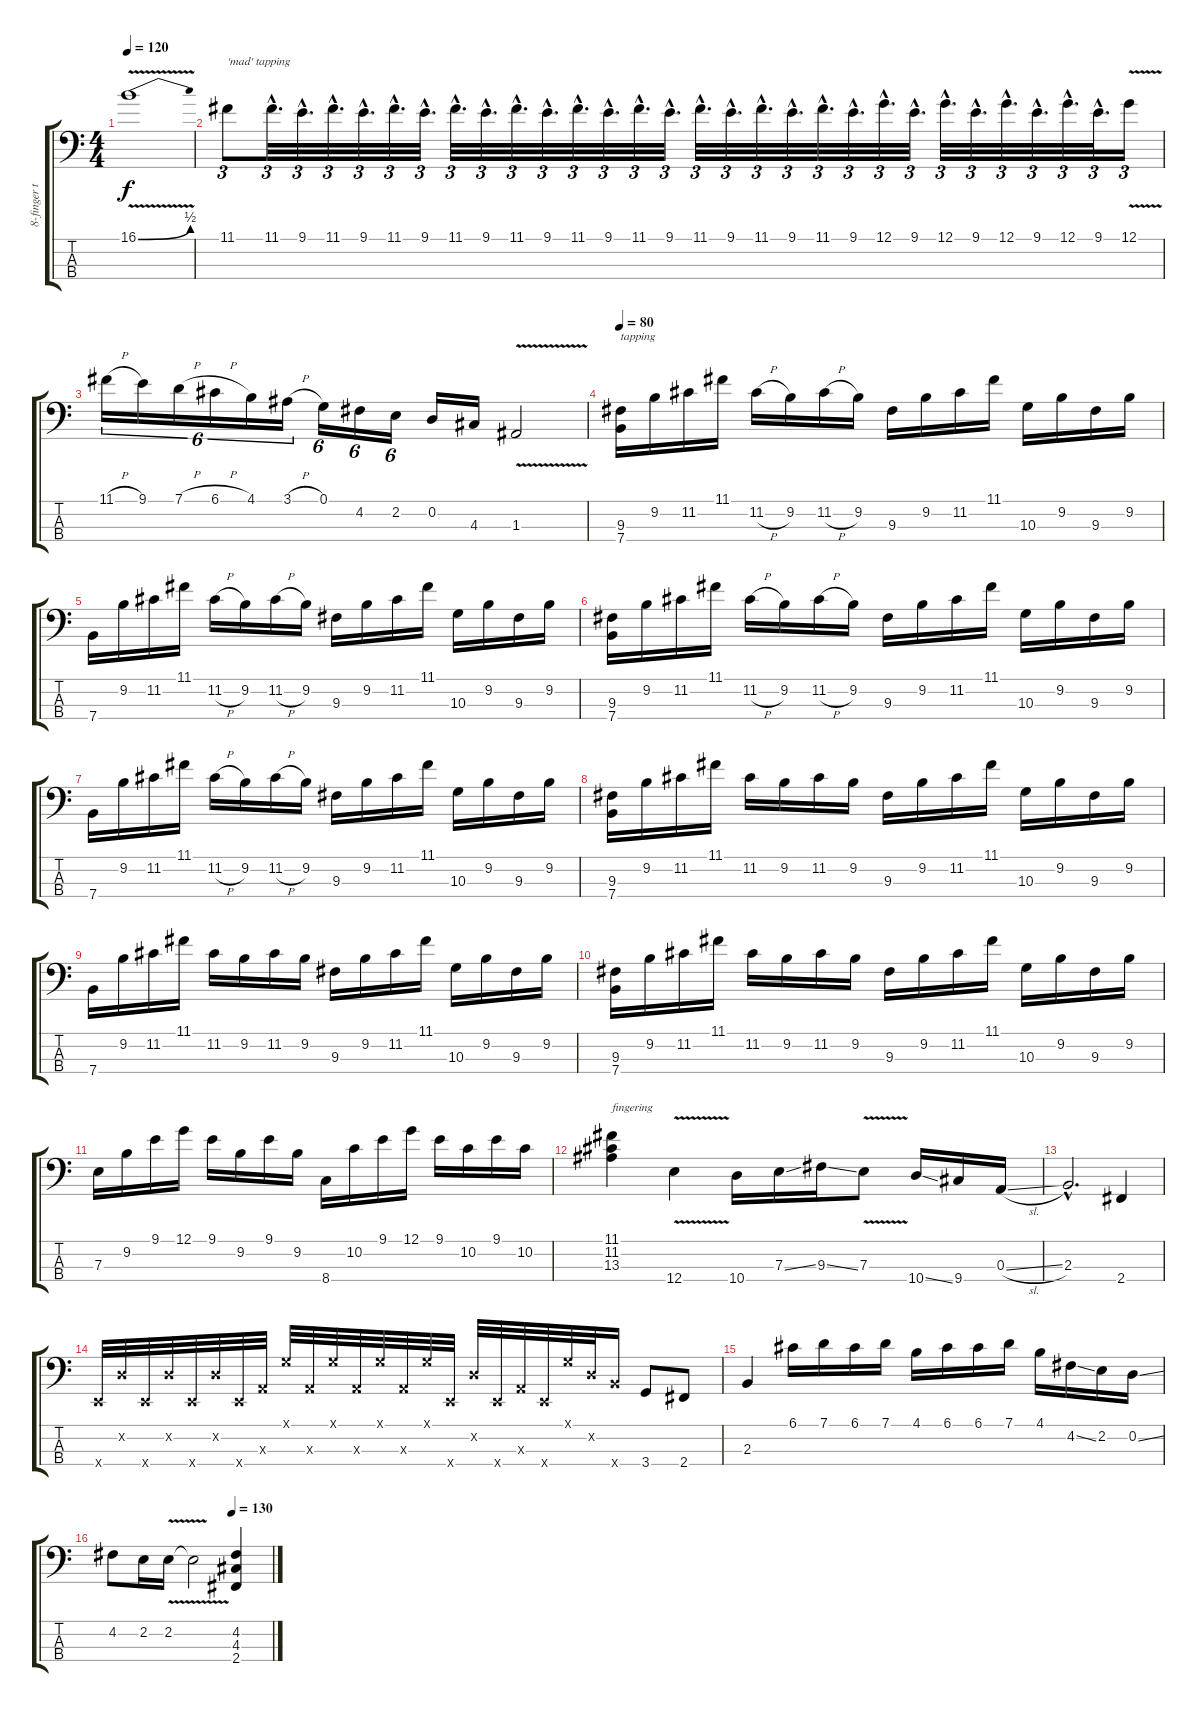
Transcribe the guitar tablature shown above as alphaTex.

\track ("8-finger tapping" "8-finger t") {instrument acousticbass}
\staff {score tabs}
\tuning (G2 D2 A1 E1) {hide}
\ts (4 4)
\tempo 120
\clef f4
\ks c
16.1{be (bend 0 0 60 2) v}.1{dy f} |
11.1.8{tu (3 2) txt "'mad' tapping "} 11.1{hac}.32{d tu (3 2)} 9.1{hac}.32{d tu (3 2)} 11.1{hac}.32{d tu (3 2)} 9.1{hac}.32{d tu (3 2)} 11.1{hac}.32{d tu (3 2)} 9.1{hac}.32{d tu (3 2)} 11.1{hac}.32{d tu (3 2)} 9.1{hac}.32{d tu (3 2)} 11.1{hac}.32{d tu (3 2)} 9.1{hac}.32{d tu (3 2)} 11.1{hac}.32{d tu (3 2)} 9.1{hac}.32{d tu (3 2)} 11.1{hac}.32{d tu (3 2)} 9.1{hac}.32{d tu (3 2)} 11.1{hac}.32{d tu (3 2)} 9.1{hac}.32{d tu (3 2)} 11.1{hac}.32{d tu (3 2)} 9.1{hac}.32{d tu (3 2)} 11.1{hac}.32{d tu (3 2)} 9.1{hac}.32{d tu (3 2)} 12.1{hac}.32{d tu (3 2)} 9.1{hac}.32{d tu (3 2)} 12.1{hac}.32{d tu (3 2)} 9.1{hac}.32{d tu (3 2)} 12.1{hac}.32{d tu (3 2)} 9.1{hac}.32{d tu (3 2)} 12.1{hac}.32{d tu (3 2)} 9.1{hac}.32{d tu (3 2)} 12.1{v}.16{tu (3 2)} |
11.1{h}.16{tu (6 4)} 9.1.16{tu (6 4)} 7.1{h}.16{tu (6 4)} 6.1{h}.16{tu (6 4)} 4.1.16{tu (6 4)} 3.1{h}.16{tu (6 4)} 0.1.16{tu (6 4)} 4.2.16{tu (6 4)} 2.2.16{tu (6 4)} 0.2.16 4.3.16 1.3{v}.2 |
\tempo 80
(9.3 7.4).16{txt "tapping"} 9.2.16 11.2.16 11.1.16 11.2{h}.16 9.2.16 11.2{h}.16 9.2.16 9.3.16 9.2.16 11.2.16 11.1.16 10.3.16 9.2.16 9.3.16 9.2.16 |
7.4.16 9.2.16 11.2.16 11.1.16 11.2{h}.16 9.2.16 11.2{h}.16 9.2.16 9.3.16 9.2.16 11.2.16 11.1.16 10.3.16 9.2.16 9.3.16 9.2.16 |
(9.3 7.4).16 9.2.16 11.2.16 11.1.16 11.2{h}.16 9.2.16 11.2{h}.16 9.2.16 9.3.16 9.2.16 11.2.16 11.1.16 10.3.16 9.2.16 9.3.16 9.2.16 |
7.4.16 9.2.16 11.2.16 11.1.16 11.2{h}.16 9.2.16 11.2{h}.16 9.2.16 9.3.16 9.2.16 11.2.16 11.1.16 10.3.16 9.2.16 9.3.16 9.2.16 |
(9.3 7.4).16 9.2.16 11.2.16 11.1.16 11.2.16 9.2.16 11.2.16 9.2.16 9.3.16 9.2.16 11.2.16 11.1.16 10.3.16 9.2.16 9.3.16 9.2.16 |
7.4.16 9.2.16 11.2.16 11.1.16 11.2.16 9.2.16 11.2.16 9.2.16 9.3.16 9.2.16 11.2.16 11.1.16 10.3.16 9.2.16 9.3.16 9.2.16 |
(9.3 7.4).16 9.2.16 11.2.16 11.1.16 11.2.16 9.2.16 11.2.16 9.2.16 9.3.16 9.2.16 11.2.16 11.1.16 10.3.16 9.2.16 9.3.16 9.2.16 |
7.3.16 9.2.16 9.1.16 12.1.16 9.1.16 9.2.16 9.1.16 9.2.16 8.4.16 10.2.16 9.1.16 12.1.16 9.1.16 10.2.16 9.1.16 10.2.16 |
(11.1 11.2 13.3).4{txt "fingering"} 12.4{v}.4 10.4.16 7.3{ss}.16 9.3{ss}.16 7.3{v}.8 10.4{ss}.16 9.4.16 0.3{sl}.16 |
2.3{hac}.2{d} 2.4.4 |
0.4{x}.32 0.2{x}.32 0.4{x}.32 0.2{x}.32 0.4{x}.32 0.2{x}.32 0.4{x}.32 0.3{x}.32 0.1{x}.32 0.3{x}.32 0.1{x}.32 0.3{x}.32 0.1{x}.32 0.3{x}.32 0.1{x}.32 0.4{x}.32 0.2{x}.32 0.4{x}.32 0.3{x}.32 0.4{x}.32 0.1{x}.32 0.2{x}.32 7.4{x}.16 3.4.8 2.4.8 |
2.3.4 6.1.16 7.1.16 6.1.16 7.1.16 4.1.16 6.1.16 6.1.16 7.1.16 4.1.16 4.2{ss}.16 2.2.16 0.2{ss}.16 |
\tempo (130 0.75)
4.2.8 2.2.16 2.2{v}.16 2.2{t}.2 (4.2 4.3 2.4).4
